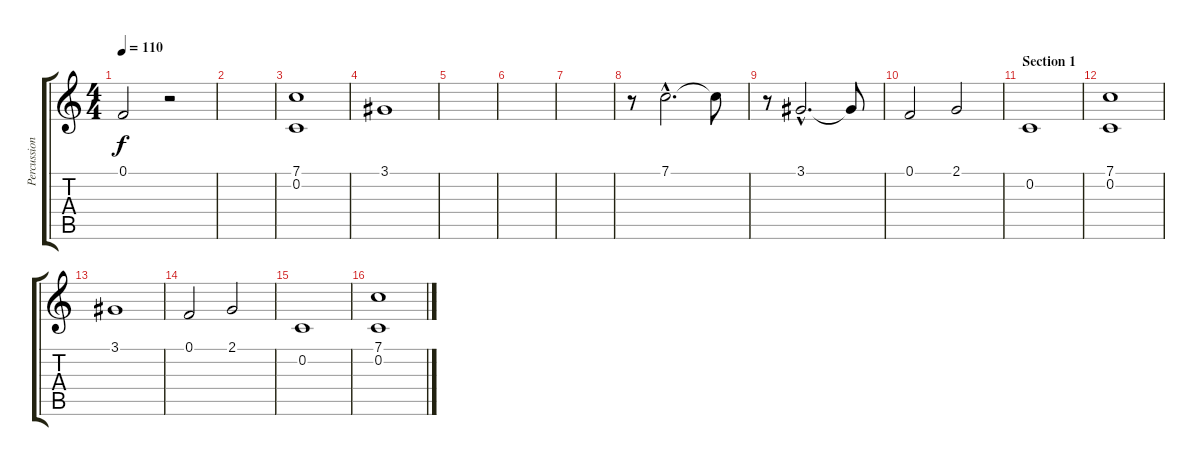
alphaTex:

\track ("Percussions" "Percussion") {instrument tinklebell}
\staff {score tabs}
\tuning (F4 C4 Ab3 Eb3 Bb2 F2) {hide}
\ts (4 4)
\tempo 110
\clef g2
\ks c
0.1.2{dy f} r.2 |
|
(7.1 0.2).1 |
3.1.1 |
|
|
|
r.8 7.1{hac}.2{d volume 12} 7.1{t}.8 |
r.8 3.1{hac}.2{d} 3.1{t}.8 |
0.1.2{volume 12} 2.1.2 |
\section ("" "Section 1")
0.2.1 |
(7.1 0.2).1 |
3.1.1 |
0.1.2 2.1.2 |
0.2.1 |
(7.1 0.2).1
